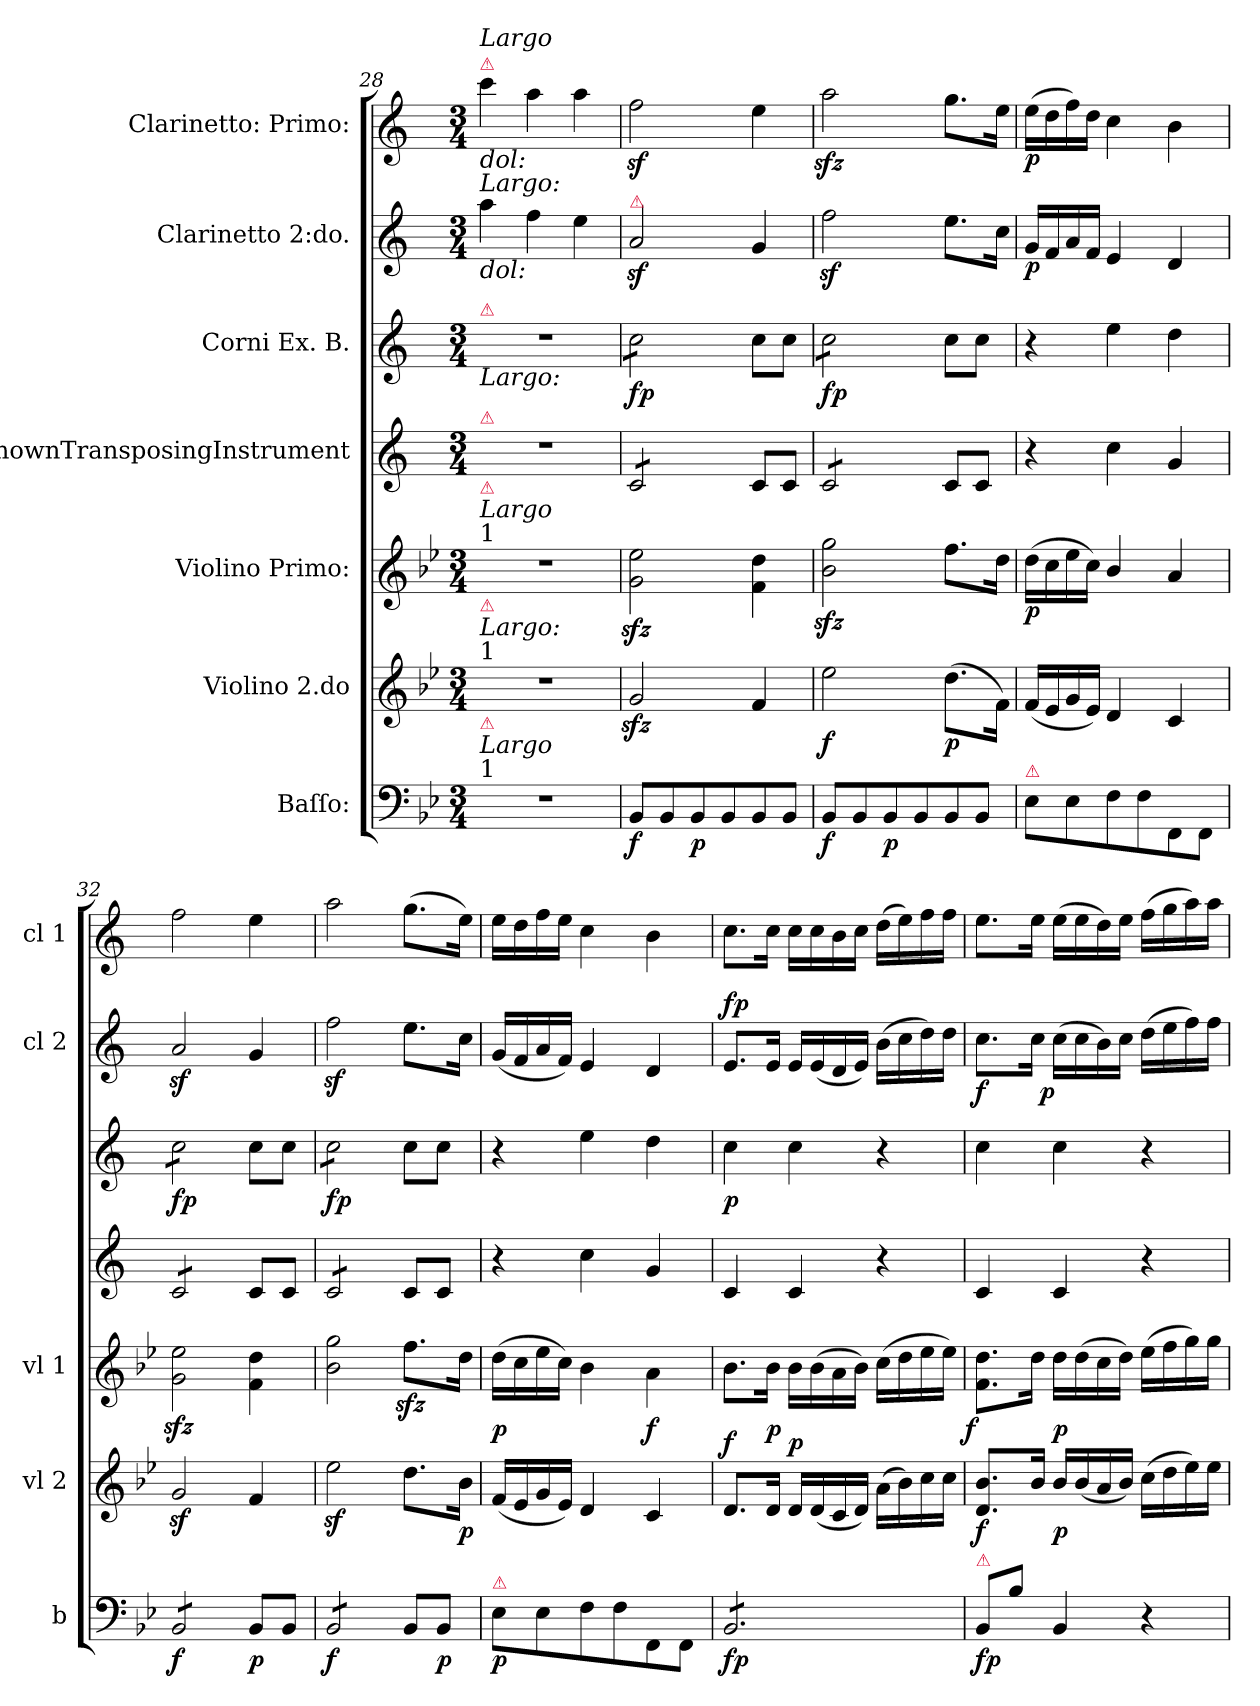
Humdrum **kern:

**kern	**dynam	**kern	**dynam	**kern	**dynam	**kern	**kern	**dynam	**kern	**dynam	**kern	**dynam
*part7	*part7	*part6	*part6	*part5	*part5	*part4	*part3	*part3	*part2	*part2	*part1	*part1
*staff7	*staff7	*staff6	*staff6	*staff5	*staff5	*staff4	*staff3	*staff3	*staff2	*staff2	*staff1	*staff1
*I"Baſſo:	*	*I"Violino 2.do	*	*I"Violino Primo:	*	*I"UnknownTransposingInstrument	*I"Corni Ex. B.	*	*I"Clarinetto 2:do.	*	*I"Clarinetto: Primo:	*
*I'b	*	*I'vl 2	*	*I'vl 1	*	*	*	*	*I'cl 2	*	*I'cl 1	*
*clefF4	*	*clefG2	*	*clefG2	*	*clefG2	*clefG2	*	*clefG2	*	*clefG2	*
*	*	*	*	*	*	*ITrd1c2	*ITrd1c2	*	*ITrd1c2	*	*ITrd1c2	*
*k[b-e-]	*	*k[b-e-]	*	*k[b-e-]	*	*k[b-e-]	*k[b-e-]	*	*k[b-e-]	*	*k[b-e-]	*
*M3/4	*	*M3/4	*	*M3/4	*	*M3/4	*M3/4	*	*M3/4	*	*M3/4	*
=28	=28	=28	=28	=28	=28	=28	=28	=28	=28	=28	=28	=28
!	!	!	!	!	!	!	!	!	!	!	!LO:TX:a:color=crimson:t=⚠	!
!	!	!	!	!	!	!	!	!	!	!	!LO:TX:b:i:t=dol&colon;	!
!	!	!	!	!	!	!	!	!	!	!	!LO:TX:a:i:t=Largo	!
!	!	!	!	!	!	!	!	!	!LO:TX:a:i:t=Largo&colon;	!	!	!
!	!	!	!	!	!	!	!	!	!LO:TX:b:i:t=dol&colon;	!	!	!
!	!	!	!	!	!	!	!LO:TX:b:i:t=Largo&colon;	!	!	!	!	!
!	!	!	!	!	!	!	!LO:TX:a:color=crimson:t=⚠	!	!	!	!	!
!	!	!	!	!	!	!LO:TX:a:color=crimson:t=⚠	!	!	!	!	!	!
!	!	!	!	!LO:TX:a:t=1	!	!	!	!	!	!	!	!
!	!	!	!	!LO:TX:a:i:t=Largo	!	!	!	!	!	!	!	!
!	!	!	!	!LO:TX:a:color=crimson:t=⚠	!	!	!	!	!	!	!	!
!	!	!LO:TX:a:t=1	!	!	!	!	!	!	!	!	!	!
!	!	!LO:TX:a:i:t=Largo&colon;	!	!	!	!	!	!	!	!	!	!
!	!	!LO:TX:a:color=crimson:t=⚠	!	!	!	!	!	!	!	!	!	!
!LO:TX:a:t=1	!	!	!	!	!	!	!	!	!	!	!	!
!LO:TX:a:i:t=Largo	!	!	!	!	!	!	!	!	!	!	!	!
!LO:TX:a:color=crimson:t=⚠	!	!	!	!	!	!	!	!	!	!	!	!
2.r	.	2.r	.	2.r	.	2.r	2.r	.	4gg\	.	4bb-\	.
.	.	.	.	.	.	.	.	.	4ee-\	.	4gg\	.
.	.	.	.	.	.	.	.	.	4dd\	.	4gg\	.
=29	=29	=29	=29	=29	=29	=29	=29	=29	=29	=29	=29	=29
!	!	!	!	!	!	!	!	!	!LO:TX:a:color=crimson:t=⚠	!	!	!
!	!	!	!	!	!	!	!LO:TX:a:color=crimson:t=⚠	!	!	!	!	!
!	!	!	!	!	!	!	!LO:TX:a:color=crimson:t=⚠	!	!	!	!	!
!	!	!	!	!	!	!LO:TX:a:color=crimson:t=⚠	!	!	!	!	!	!
*	*	*	*	*	*	*tremolo	*	*	*	*	*	*
*	*	*	*	*	*	*	*tremolo	*	*	*	*	*
8BB-/L	f	2gzz/	.	2gzz\ 2ee-zz\	.	8B-/L	8b-\L	fp	2gz/	.	2ee-z\	.
8BB-/	.	.	.	.	.	8B-/	8b-\	.	.	.	.	.
8BB-/	p	.	.	.	.	8B-/	8b-\	.	.	.	.	.
8BB-/	.	.	.	.	.	8B-/J	8b-\J	.	.	.	.	.
*	*	*	*	*	*	*	*Xtremolo	*	*	*	*	*
*	*	*	*	*	*	*Xtremolo	*	*	*	*	*	*
8BB-/	.	4f/	.	4f\ 4dd\	.	8B-/L	8b-\L	.	4f/	.	4dd\	.
8BB-/J	.	.	.	.	.	8B-/J	8b-\J	.	.	.	.	.
=30	=30	=30	=30	=30	=30	=30	=30	=30	=30	=30	=30	=30
*	*	*	*	*	*	*tremolo	*	*	*	*	*	*
*	*	*	*	*	*	*	*tremolo	*	*	*	*	*
8BB-/L	f	2ee-\	f	2b-zz\ 2ggzz\	.	8B-/L	8b-\L	fp	2ee-z\	.	2ggzz\	.
8BB-/	.	.	.	.	.	8B-/	8b-\	.	.	.	.	.
8BB-/	p	.	.	.	.	8B-/	8b-\	.	.	.	.	.
8BB-/	.	.	.	.	.	8B-/J	8b-\J	.	.	.	.	.
*	*	*	*	*	*	*	*Xtremolo	*	*	*	*	*
*	*	*	*	*	*	*Xtremolo	*	*	*	*	*	*
8BB-/	.	(>8.dd\L	p	8.ff\L	.	8B-/L	8b-\L	.	8.dd\L	.	8.ff\L	.
8BB-/J	.	.	.	.	.	8B-/J	8b-\J	.	.	.	.	.
.	.	16f\Jk)	.	16dd\Jk	.	.	.	.	16b-\Jk	.	16dd\Jk	.
=31	=31	=31	=31	=31	=31	=31	=31	=31	=31	=31	=31	=31
!LO:TX:a:color=crimson:t=⚠	!	!	!	!	!	!	!	!	!	!	!	!
8E-\L	.	(<16f/LL	.	(>16dd\LL	p	4r	4r	.	16f/LL	p	(>16dd\LL	p
.	.	16e-/	.	16cc\	.	.	.	.	16e-/	.	16cc\	.
8E-\	.	16g/	.	16ee-\	.	.	.	.	16g/	.	16ee-\)	.
.	.	16e-/JJ)	.	16cc\JJ)	.	.	.	.	16e-/JJ	.	16cc\JJ	.
8F\	.	4d/	.	4b-/	.	4b-\	4dd\	.	4d/	.	4b-\	.
8F\	.	.	.	.	.	.	.	.	.	.	.	.
8FF/	.	4c/	.	4a/	.	4f/	4cc\	.	4c/	.	4a\	.
8FF/J	.	.	.	.	.	.	.	.	.	.	.	.
=32	=32	=32	=32	=32	=32	=32	=32	=32	=32	=32	=32	=32
!	!	!	!	!	!	!	!LO:TX:a:color=crimson:t=⚠	!	!	!	!	!
!	!	!	!	!	!	!LO:TX:a:color=crimson:t=⚠	!	!	!	!	!	!
*tremolo	*	*	*	*	*	*	*	*	*	*	*	*
*	*	*	*	*	*	*tremolo	*	*	*	*	*	*
*	*	*	*	*	*	*	*tremolo	*	*	*	*	*
8BB-/L	f	2gz/	.	2gzz\ 2ee-zz\	.	8B-/L	8b-\L	fp	2gz/	.	2ee-\	.
8BB-/	.	.	.	.	.	8B-/	8b-\	.	.	.	.	.
8BB-/	.	.	.	.	.	8B-/	8b-\	.	.	.	.	.
8BB-/J	.	.	.	.	.	8B-/J	8b-\J	.	.	.	.	.
*	*	*	*	*	*	*	*Xtremolo	*	*	*	*	*
*	*	*	*	*	*	*Xtremolo	*	*	*	*	*	*
*Xtremolo	*	*	*	*	*	*	*	*	*	*	*	*
8BB-/L	p	4f/	.	4f\ 4dd\	.	8B-/L	8b-\L	.	4f/	.	4dd\	.
8BB-/J	.	.	.	.	.	8B-/J	8b-\J	.	.	.	.	.
=33	=33	=33	=33	=33	=33	=33	=33	=33	=33	=33	=33	=33
!LO:TX:a:color=crimson:t=⚠	!	!	!	!	!	!	!	!	!	!	!	!
*tremolo	*	*	*	*	*	*	*	*	*	*	*	*
*	*	*	*	*	*	*tremolo	*	*	*	*	*	*
*	*	*	*	*	*	*	*tremolo	*	*	*	*	*
8BB-/L	f	2ee-z\	.	2b-\ 2gg\	.	8B-/L	8b-\L	fp	2ee-z\	.	2gg\	.
8BB-/	.	.	.	.	.	8B-/	8b-\	.	.	.	.	.
8BB-/	.	.	.	.	.	8B-/	8b-\	.	.	.	.	.
8BB-/J	.	.	.	.	.	8B-/J	8b-\J	.	.	.	.	.
*	*	*	*	*	*	*	*Xtremolo	*	*	*	*	*
*	*	*	*	*	*	*Xtremolo	*	*	*	*	*	*
*Xtremolo	*	*	*	*	*	*	*	*	*	*	*	*
8BB-/L	.	8.dd\L	.	8.ffzz\L	.	8B-/L	8b-\L	.	8.dd\L	.	(>8.ff\L	.
8BB-/J	p	.	.	.	.	8B-/J	8b-\J	.	.	.	.	.
.	.	16b-\Jk	p	16dd\Jk	.	.	.	.	16b-\Jk	.	16dd\Jk)	.
=34	=34	=34	=34	=34	=34	=34	=34	=34	=34	=34	=34	=34
!LO:TX:a:color=crimson:t=⚠	!	!	!	!	!	!	!	!	!	!	!	!
8E-\L	p	(<16f/LL	.	(>16dd\LL	p	4r	4r	.	(<16f/LL	.	16dd\LL	.
.	.	16e-/	.	16cc\	.	.	.	.	16e-/	.	16cc\	.
8E-\	.	16g/	.	16ee-\	.	.	.	.	16g/	.	16ee-\	.
.	.	16e-/JJ)	.	16cc\JJ)	.	.	.	.	16e-/JJ)	.	16dd\JJ	.
8F\	.	4d/	.	4b-\	.	4b-\	4dd\	.	4d/	.	4b-\	.
8F\	.	.	.	.	.	.	.	.	.	.	.	.
8FF/	.	4c/	.	4a\	f	4f/	4cc\	.	4c/	.	4a\	.
8FF/J	.	.	.	.	.	.	.	.	.	.	.	.
=35	=35	=35	=35	=35	=35	=35	=35	=35	=35	=35	=35	=35
!	!	!	!LO:DY:a	!	!	!	!	!	!	!LO:DY:a	!	!
!	!	!	!	!	!	!	!	!	!	!LO:DY:n=1:b	!	!
*tremolo	*	*	*	*	*	*	*	*	*	*	*	*
8BB-/L	fp	8.d/L	f	8.b-\L	.	4B-/	4b-\	p	8.d/L	f p	8.b-\L	.
8BB-/	.	.	.	.	.	.	.	.	.	.	.	.
.	.	16d/Jk	.	16b-\Jk	p	.	.	.	16d/Jk	.	16b-\Jk	.
!	!	!	!LO:DY:a	!	!	!	!	!	!	!	!	!
8BB-/	.	16d/LL	p	16b-\LL	.	4B-/	4b-\	.	16d/LL	.	16b-\LL	.
.	.	(<16d/	.	(>16b-\	.	.	.	.	(<16d/	.	16b-\	.
8BB-/	.	16c/	.	16a\	.	.	.	.	16c/	.	16a\	.
.	.	16d/JJ)	.	16b-\JJ)	.	.	.	.	16d/JJ)	.	16b-\JJ	.
8BB-/	.	(>16a\LL	.	(>16cc\LL	.	4r	4r	.	(>16a\LL	.	(>16cc\LL	.
.	.	16b-\)	.	16dd\	.	.	.	.	16b-\	.	16dd\)	.
8BB-/J	.	16cc\	.	16ee-\	.	.	.	.	16cc\)	.	16ee-\	.
*Xtremolo	*	*	*	*	*	*	*	*	*	*	*	*
.	.	16cc\JJ	.	16ee-\JJ)	.	.	.	.	16cc\JJ	.	16ee-\JJ	.
=36	=36	=36	=36	=36	=36	=36	=36	=36	=36	=36	=36	=36
!LO:TX:a:color=crimson:t=⚠	!	!	!	!	!	!	!	!	!	!	!	!
!	!	!	!	!	!LO:DY:b:rj	!	!	!	!	!	!	!
8BB-/L	fp	8.d/ 8.b-/L	f	8.f\ 8.dd\L	f	4B-/	4b-\	.	8.b-\L	f	8.dd\L	.
8B-\J	.	.	.	.	.	.	.	.	.	.	.	.
.	.	16b-/Jk	.	16dd\Jk	.	.	.	.	16b-\Jk	.	16dd\Jk	.
!	!	!	!	!	!	!	!	!	!	!LO:DY:b:rj	!	!
4BB-/	.	16b-/LL	p	16dd\LL	p	4B-/	4b-\	.	(>16b-\LL	p	(>16dd\LL	.
.	.	(<16b-/	.	(>16dd\	.	.	.	.	16b-\	.	16dd\	.
.	.	16a/	.	16cc\	.	.	.	.	16a\)	.	16cc\)	.
.	.	16b-/JJ)	.	16dd\JJ)	.	.	.	.	16b-\JJ	.	16dd\JJ	.
4r	.	(>16cc\LL	.	(>16ee-\LL	.	4r	4r	.	(>16cc\LL	.	(>16ee-\LL	.
.	.	16dd\	.	16ff\	.	.	.	.	16dd\	.	16ff\	.
.	.	16ee-\)	.	16gg\)	.	.	.	.	16ee-\)	.	16gg\)	.
.	.	16ee-\JJ	.	16gg\JJ	.	.	.	.	16ee-\JJ	.	16gg\JJ	.
=	=	=	=	=	=	=	=	=	=	=	=	=
*-	*-	*-	*-	*-	*-	*-	*-	*-	*-	*-	*-	*-
